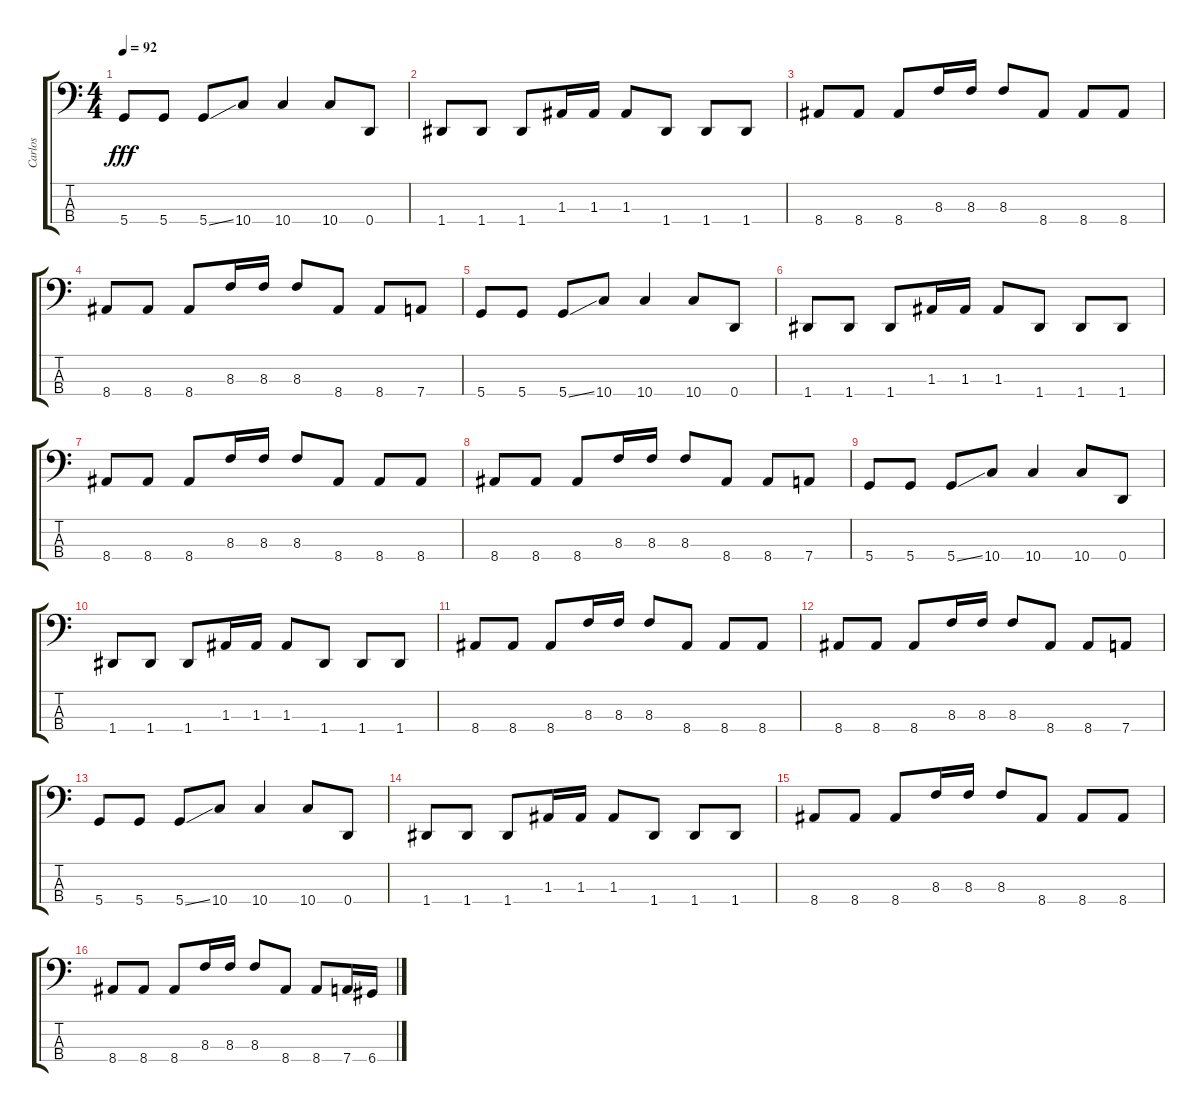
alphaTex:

\track ("Carlos" "Carlos") {instrument electricbassfinger}
\staff {score tabs}
\tuning (G2 D2 A1 D1) {hide}
\ts (4 4)
\tempo 92
\clef f4
\ks c
5.4.8{dy fff} 5.4.8 5.4{ss}.8 10.4.8 10.4.4 10.4.8 0.4.8 |
1.4.8 1.4.8 1.4.8 1.3.16 1.3.16 1.3.8 1.4.8 1.4.8 1.4.8 |
8.4.8 8.4.8 8.4.8 8.3.16 8.3.16 8.3.8 8.4.8 8.4.8 8.4.8 |
8.4.8 8.4.8 8.4.8 8.3.16 8.3.16 8.3.8 8.4.8 8.4.8 7.4.8 |
5.4.8 5.4.8 5.4{ss}.8 10.4.8 10.4.4 10.4.8 0.4.8 |
1.4.8 1.4.8 1.4.8 1.3.16 1.3.16 1.3.8 1.4.8 1.4.8 1.4.8 |
8.4.8 8.4.8 8.4.8 8.3.16 8.3.16 8.3.8 8.4.8 8.4.8 8.4.8 |
8.4.8 8.4.8 8.4.8 8.3.16 8.3.16 8.3.8 8.4.8 8.4.8 7.4.8 |
5.4.8 5.4.8 5.4{ss}.8 10.4.8 10.4.4 10.4.8 0.4.8 |
1.4.8 1.4.8 1.4.8 1.3.16 1.3.16 1.3.8 1.4.8 1.4.8 1.4.8 |
8.4.8 8.4.8 8.4.8 8.3.16 8.3.16 8.3.8 8.4.8 8.4.8 8.4.8 |
8.4.8 8.4.8 8.4.8 8.3.16 8.3.16 8.3.8 8.4.8 8.4.8 7.4.8 |
5.4.8 5.4.8 5.4{ss}.8 10.4.8 10.4.4 10.4.8 0.4.8 |
1.4.8 1.4.8 1.4.8 1.3.16 1.3.16 1.3.8 1.4.8 1.4.8 1.4.8 |
8.4.8 8.4.8 8.4.8 8.3.16 8.3.16 8.3.8 8.4.8 8.4.8 8.4.8 |
8.4.8 8.4.8 8.4.8 8.3.16 8.3.16 8.3.8 8.4.8 8.4.8 7.4.16 6.4.16
